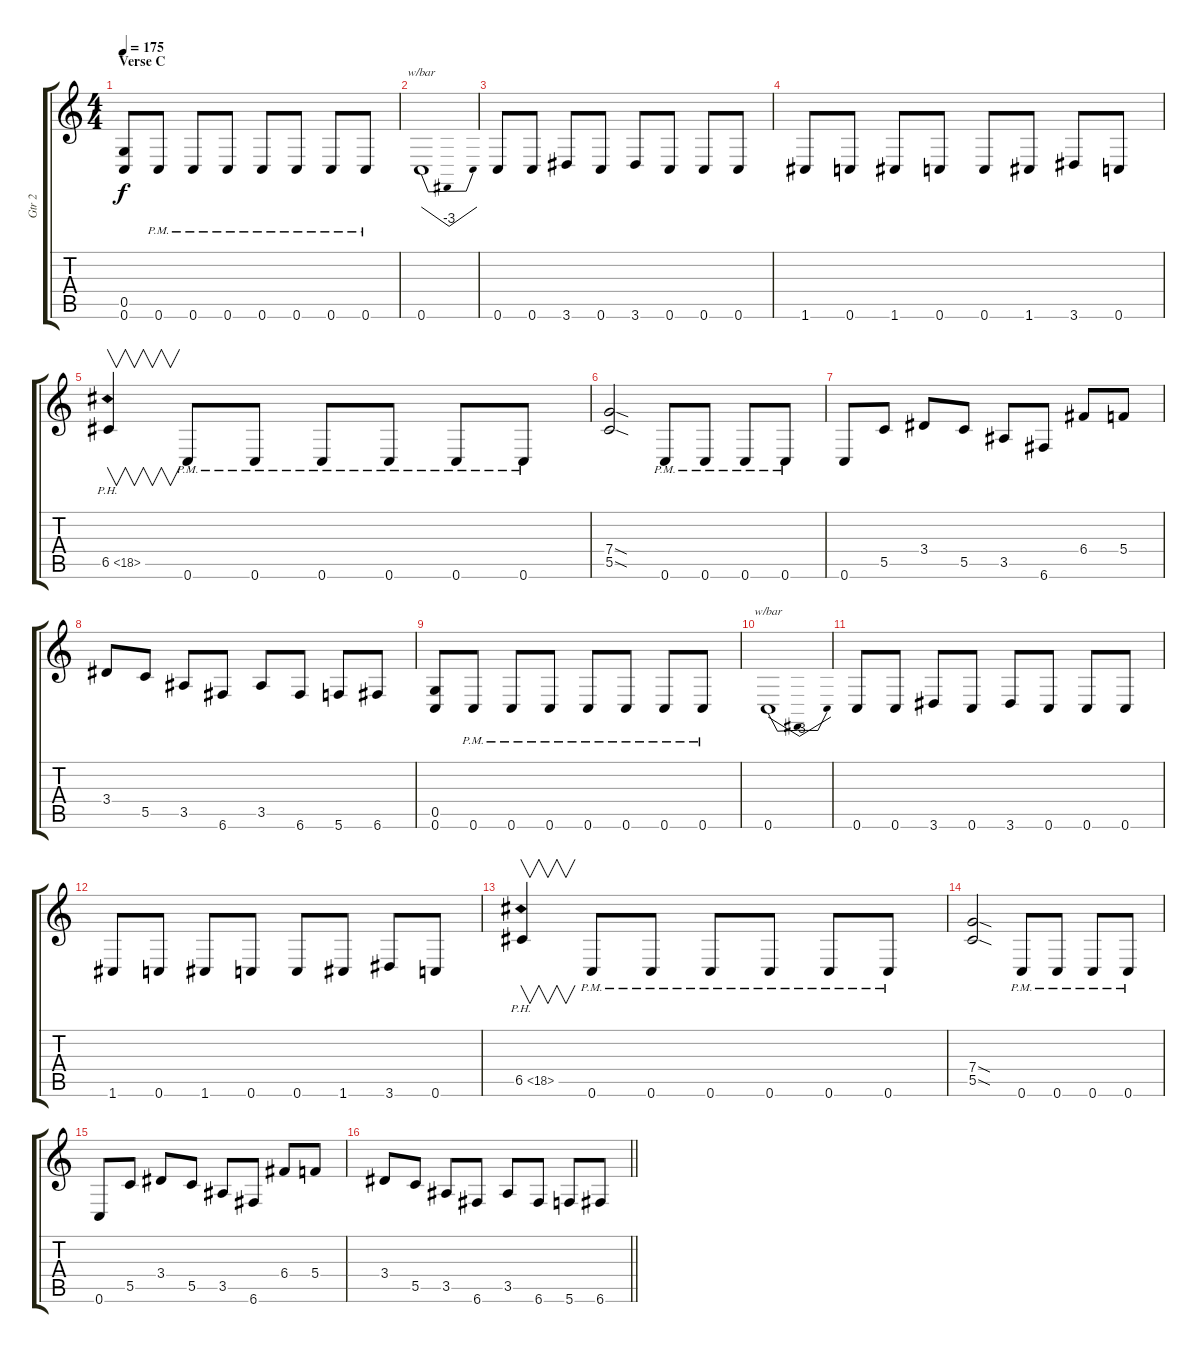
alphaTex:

\track ("Gtr 2" "Gtr 2") {instrument distortionguitar}
\staff {score tabs}
\tuning (D4 A3 F3 C3 G2 C2) {hide}
\ts (4 4)
\section ("" "Verse C")
\tempo 175
\clef g2
\ks c
(0.5 0.6).8{dy f} 0.6{pm}.8 0.6{pm}.8 0.6{pm}.8 0.6{pm}.8 0.6{pm}.8 0.6{pm}.8 0.6{pm}.8 |
0.6.1{tbe (dip default 0 0 30 -12 60 0)} |
0.6.8 0.6.8 3.6.8 0.6.8 3.6.8 0.6.8 0.6.8 0.6.8 |
1.6.8 0.6.8 1.6.8 0.6.8 0.6.8 1.6.8 3.6.8 0.6.8 |
6.5{ph 12}.4{v} 0.6{pm}.8 0.6{pm}.8 0.6{pm}.8 0.6{pm}.8 0.6{pm}.8 0.6{pm}.8 |
(7.4{sod} 5.5{sod}).2 0.6{pm}.8 0.6{pm}.8 0.6{pm}.8 0.6{pm}.8 |
0.6.8 5.5.8 3.4.8 5.5.8 3.5.8 6.6.8 6.4.8 5.4.8 |
3.4.8 5.5.8 3.5.8 6.6.8 3.5.8 6.6.8 5.6.8 6.6.8 |
(0.5 0.6).8 0.6{pm}.8 0.6{pm}.8 0.6{pm}.8 0.6{pm}.8 0.6{pm}.8 0.6{pm}.8 0.6{pm}.8 |
0.6.1{tbe (dip default 0 0 30 -12 60 0)} |
0.6.8 0.6.8 3.6.8 0.6.8 3.6.8 0.6.8 0.6.8 0.6.8 |
1.6.8 0.6.8 1.6.8 0.6.8 0.6.8 1.6.8 3.6.8 0.6.8 |
6.5{ph 12}.4{v} 0.6{pm}.8 0.6{pm}.8 0.6{pm}.8 0.6{pm}.8 0.6{pm}.8 0.6{pm}.8 |
(7.4{sod} 5.5{sod}).2 0.6{pm}.8 0.6{pm}.8 0.6{pm}.8 0.6{pm}.8 |
0.6.8 5.5.8 3.4.8 5.5.8 3.5.8 6.6.8 6.4.8 5.4.8 |
\barLineRight lightlight
3.4.8 5.5.8 3.5.8 6.6.8 3.5.8 6.6.8 5.6.8 6.6.8
